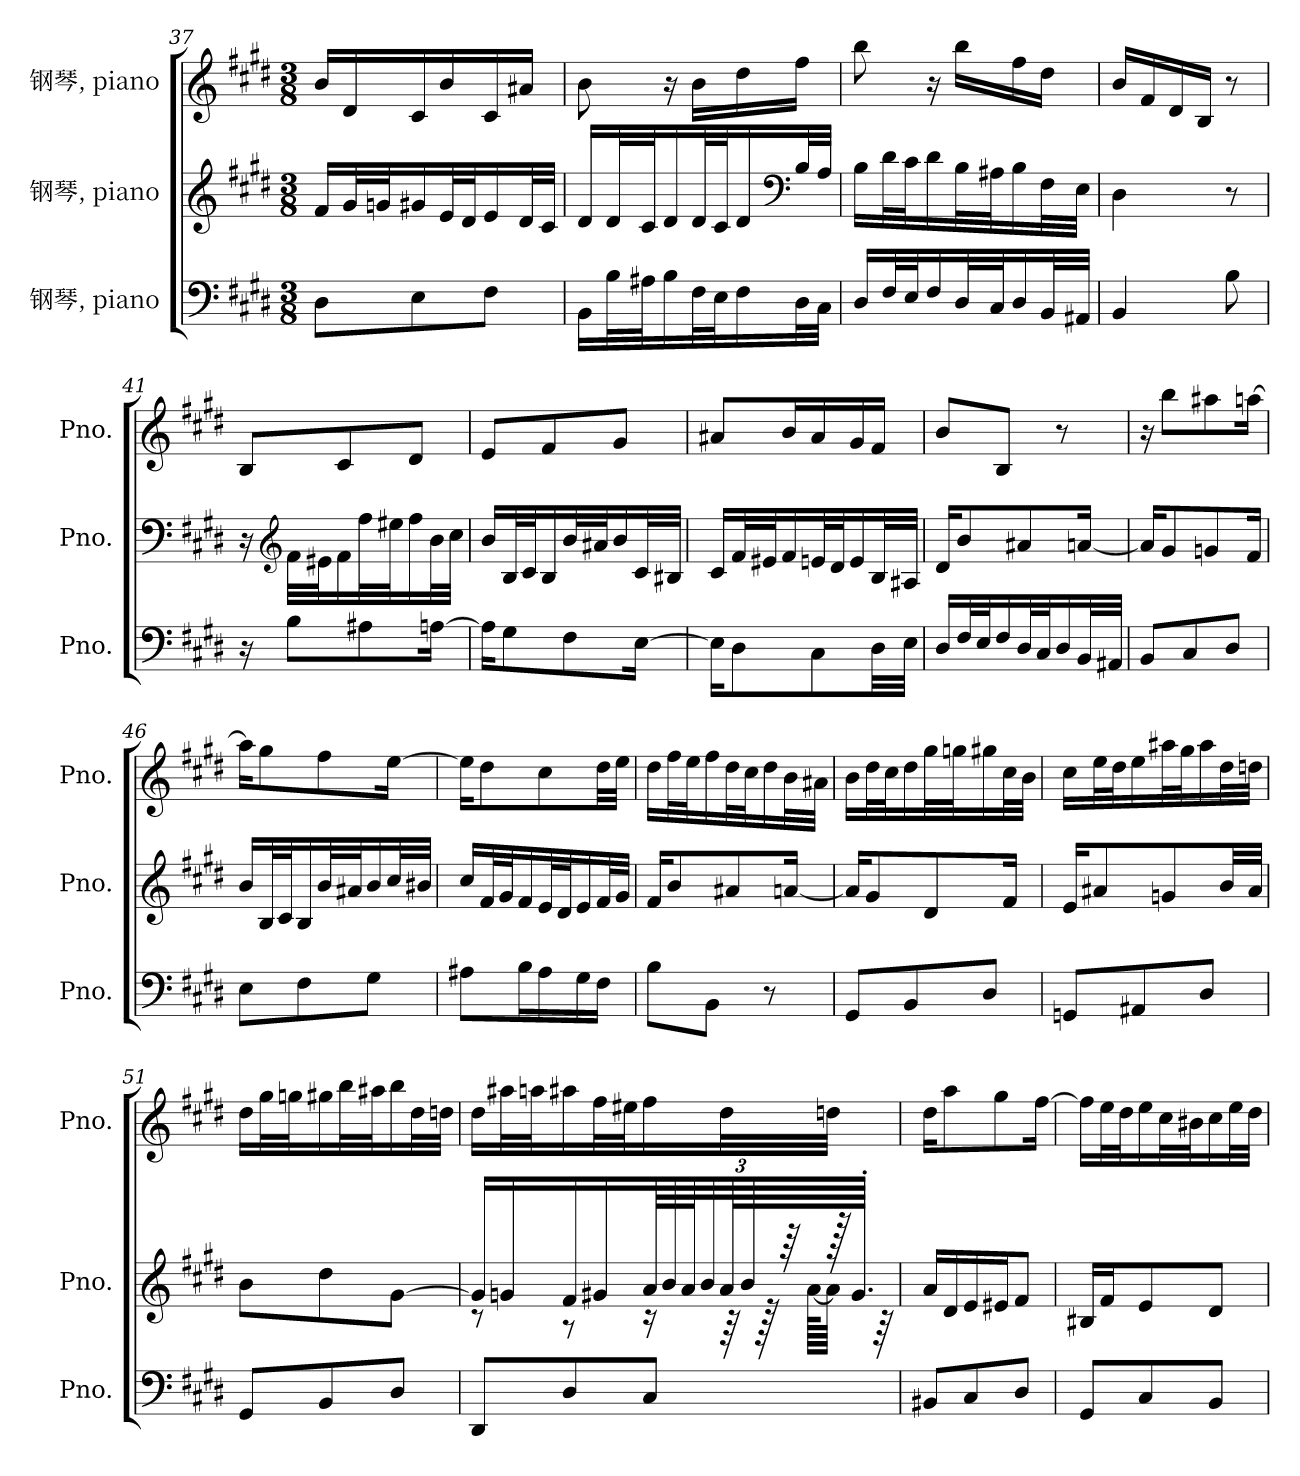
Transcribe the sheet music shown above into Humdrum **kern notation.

**kern	**kern	**kern
*part3	*part2	*part1
*staff3	*staff2	*staff1
*I"钢琴, piano	*I"钢琴, piano	*I"钢琴, piano
*I'Pno.	*I'Pno.	*I'Pno.
*clefF4	*clefG2	*clefG2
*k[f#c#g#d#]	*k[f#c#g#d#]	*k[f#c#g#d#]
*M3/8	*M3/8	*M3/8
=37	=37	=37
8D#\L	16f#/LL	16b/LL
.	32g#/L	16d#/
.	32gn/J	.
8E\	16g#X/	16c#/
.	32e/L	16b/
.	32d#/J	.
8F#\J	16e/	16c#/
.	32d#/L	16a#X/JJ
.	32c#/JJJ	.
=38	=38	=38
16BB\LL	16d#/LL	8b\
32B\L	32d#/L	.
32A#X\J	32c#/J	.
16B\	16d#/	16r
32F#\L	32d#/L	16b\LL
32E\J	32c#/J	.
16F#\	16d#/	16dd#\
*	*clefF4	*
32D#\L	32B/L	16ff#\JJ
32C#\JJJ	32A/JJJ	.
!!LO:LB:g=z
=39	=39	=39
16D#/LL	16B\LL	8bb\
32F#/L	32d#\L	.
32E/J	32c#\J	.
16F#/	16d#\	16r
32D#/L	32B\L	16bb\LL
32C#/J	32A#X\J	.
16D#/	16B\	16ff#\
32BB/L	32F#\L	16dd#\JJ
32AA#X/JJJ	32E\JJJ	.
=40	=40	=40
*	*	*MM45
4BB/	4D#\	16b/LL
.	.	16f#/
.	.	16d#/
.	.	16B/JJ
8B\	8r	8r
=41	=41	=41
16r	16r	8B/L
*	*clefG2	*
8B\L	32f#\LLL	.
.	32e#X\J	.
*	*	*MM51
.	16f#\	8c#/
8A#X\	32ff#\L	.
.	32ee#X\J	.
.	16ff#\	8d#/J
[16An\Jk	32b\L	.
.	32cc#\JJJ	.
=42	=42	=42
16A\KL]	16b/LL	8e/L
8G#\	32B/L	.
.	32c#/J	.
.	16B/	8f#/
8F#\	32b/L	.
.	32a#X/J	.
.	16b/	8g#/J
[16E\Jk	32c#/L	.
.	32B#X/JJJ	.
!!LO:PB:g=z
=43	=43	=43
16E\KL]	16c#/LL	8a#X/L
8D#\	32f#/L	.
.	32e#X/J	.
.	16f#/	16b/L
8C#\	32en/L	16a#/
.	32d#/J	.
.	16e/	16g#/
32D#\LL	32B/L	16f#/JJ
32E\JJJ	32A#X/JJJ	.
=44	=44	=44
16D#/LL	16d#/KL	8b/L
32F#/L	8b/	.
32E/J	.	.
16F#/	.	8B/J
32D#/L	8a#X/	.
32C#/J	.	.
16D#/	.	8r
32BB/L	[16an/Jk	.
32AA#X/JJJ	.	.
=45	=45	=45
8BB/L	16a/KL]	16r
.	8g#/	8bb\L
8C#/	.	.
.	8gn/	8aa#X\
8D#/J	.	.
.	16f#/Jk	[16aan\Jk
=46	=46	=46
8E\L	16b/LL	16aa\KL]
.	32B/L	8gg#\
.	32c#/J	.
8F#\	16B/	.
.	32b/L	8ff#\
.	32a#X/J	.
8G#\J	16b/	.
.	32cc#/L	[16ee\Jk
.	32b#X/JJJ	.
!!LO:LB:g=z
=47	=47	=47
8A#X\L	16cc#/LL	16ee\KL]
.	32f#/L	8dd#\
.	32g#/J	.
16B\L	16f#/	.
16A#\	32e/L	8cc#\
.	32d#/J	.
16G#\	16e/	.
16F#\JJ	32f#/L	32dd#\LL
.	32g#/JJJ	32ee\JJJ
=48	=48	=48
8B\L	16f#/KL	16dd#\LL
.	8b/	32ff#\L
.	.	32ee\J
8BB\J	.	16ff#\
.	8a#X/	32dd#\L
.	.	32cc#\J
8r	.	16dd#\
.	[16an/Jk	32b\L
.	.	32a#X\JJJ
=49	=49	=49
8GG#/L	16a/KL]	16b\LL
.	8g#/	32dd#\L
.	.	32cc#\J
8BB/	.	16dd#\
.	8d#/	32gg#\L
.	.	32ggn\J
8D#/J	.	16gg#X\
.	16f#/Jk	32cc#\L
.	.	32b\JJJ
!!LO:LB:g=z
=50	=50	=50
8GGn/L	16e/KL	16cc#\LL
.	8a#X/	32ee\L
.	.	32dd#\J
8AA#X/	.	16ee\
.	8gn/	32aa#X\L
.	.	32gg#\J
8D#/J	.	16aa#\
.	32b/LL	32dd#\L
.	32a#/JJJ	32ddn\JJJ
=51	=51	=51
8GG#/L	8b\L	16dd#\LL
.	.	32gg#\L
.	.	32ggn\J
8BB/	8dd#\	16gg#X\
.	.	32bb\L
.	.	32aa#X\J
8D#/J	[8g#\J	16bb\
.	.	32dd#\L
.	.	32ddn\JJJ
!!LO:LB:g=z
=52	=52	=52
*	*^	*
8DD#/L	16g#/LL]	8r	16dd#\LL
.	16gn/	.	32aa#X\L
.	.	.	32aan\J
8D#/	16f#/	8r	16aa#X\
.	16g#X/	.	32ff#\L
.	.	.	32ee#X\J
8C#/J	64a/LL	16r	16ff#\
.	64b/	.	.
*	*Xbrackettup	*	*
.	96a/J	.	.
.	48b/	.	.
*	*brackettup	*	*
.	96a/L	64r	32dd#\L
.	96b/JJJJ	.	.
.	.	128r	.
.	96r	.	.
.	.	[128a\KLLLL	.
.	128r	64a\JJJJ]	32ddn\JJJ
.	64.g#'/	.	.
.	.	64r	.
*	*v	*v	*
=53	=53	=53
8BB#X/L	16a/LL	16dd#\KL
.	16d#/	8aa\
8C#/	16e/	.
.	16e#X/J	8gg#\
8D#/J	8f#/J	.
.	.	[16ff#\Jk
=54	=54	=54
8GG#/L	16B#X/LL	16ff#\LL]
.	16f#/J	32ee\L
.	.	32dd#\J
8C#/	8e/	16ee\
.	.	32cc#\L
.	.	32b#X\J
8BB/J	8d#/J	16cc#\
.	.	32ee\L
.	.	32dd#\JJJ
=	=	=
*-	*-	*-
